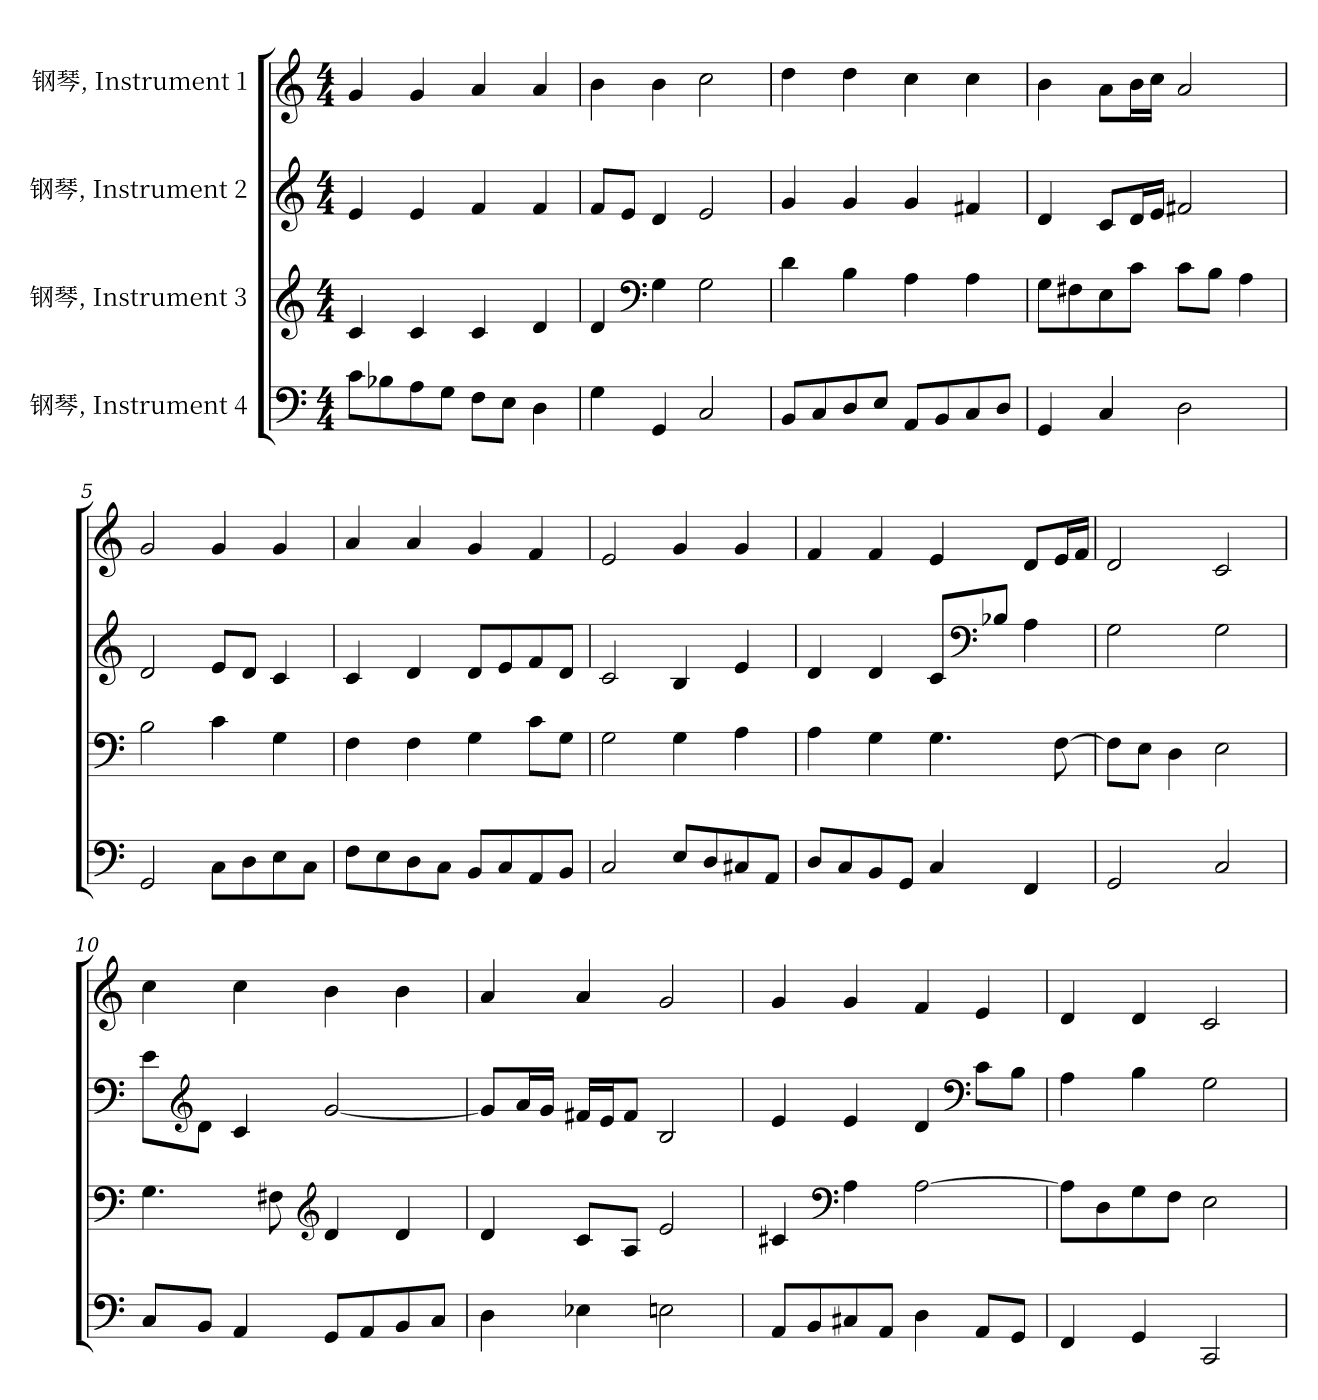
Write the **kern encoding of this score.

**kern	**kern	**kern	**kern
*part4	*part3	*part2	*part1
*staff4	*staff3	*staff2	*staff1
*I"钢琴, Instrument 4	*I"钢琴, Instrument 3	*I"钢琴, Instrument 2	*I"钢琴, Instrument 1
*clefF4	*clefG2	*clefG2	*clefG2
*k[]	*k[]	*k[]	*k[]
*M4/4	*M4/4	*M4/4	*M4/4
*MM88	*MM88	*MM88	*MM88
=1	=1	=1	=1
8c\L	4c/	4e/	4g/
8B-X\	.	.	.
8A\	4c/	4e/	4g/
8G\J	.	.	.
8F\L	4c/	4f/	4a/
8E\J	.	.	.
4D\	4d/	4f/	4a/
=2	=2	=2	=2
4G\	4d/	8f/L	4b\
.	.	8e/J	.
*	*clefF4	*	*
4GG/	4G\	4d/	4b\
2C/	2G\	2e/	2cc\
=3	=3	=3	=3
8BB/L	4d\	4g/	4dd\
8C/	.	.	.
8D/	4B\	4g/	4dd\
8E/J	.	.	.
8AA/L	4A\	4g/	4cc\
8BB/	.	.	.
8C/	4A\	4f#X/	4cc\
8D/J	.	.	.
=4	=4	=4	=4
4GG/	8G\L	4d/	4b\
.	8F#X\	.	.
4C/	8E\	8c/L	8a\L
.	8c\J	16d/L	16b\L
.	.	16e/JJ	16cc\JJ
2D\	8c\L	2f#X/	2a/
.	8B\J	.	.
.	4A\	.	.
!!LO:LB:g=z
=5	=5	=5	=5
2GG/	2B\	2d/	2g/
8C\L	4c\	8e/L	4g/
8D\	.	8d/J	.
8E\	4G\	4c/	4g/
8C\J	.	.	.
=6	=6	=6	=6
8F\L	4F\	4c/	4a/
8E\	.	.	.
8D\	4F\	4d/	4a/
8C\J	.	.	.
8BB/L	4G\	8d/L	4g/
8C/	.	8e/	.
8AA/	8c\L	8f/	4f/
8BB/J	8G\J	8d/J	.
=7	=7	=7	=7
2C/	2G\	2c/	2e/
8E/L	4G\	4B/	4g/
8D/	.	.	.
8C#X/	4A\	4e/	4g/
8AA/J	.	.	.
=8	=8	=8	=8
8D/L	4A\	4d/	4f/
8C/	.	.	.
8BB/	4G\	4d/	4f/
8GG/J	.	.	.
4C/	4.G\	8c/L	4e/
*	*	*clefF4	*
.	.	8B-X/J	.
4FF/	.	4A\	8d/L
.	[8F\	.	16e/L
.	.	.	16f/JJ
=9	=9	=9	=9
2GG/	8F\L]	2G\	2d/
.	8E\J	.	.
.	4D\	.	.
2C/	2E\	2G\	2c/
!!LO:LB:g=z
=10	=10	=10	=10
8C/L	4.G\	8e\L	4cc\
*	*	*clefG2	*
8BB/J	.	8d\J	.
4AA/	.	4c/	4cc\
.	8F#X\	.	.
*	*clefG2	*	*
8GG/L	4d/	[2g/	4b\
8AA/	.	.	.
8BB/	4d/	.	4b\
8C/J	.	.	.
=11	=11	=11	=11
4D\	4d/	8g/L]	4a/
.	.	16a/L	.
.	.	16g/JJ	.
4E-X\	8c/L	16f#X/LL	4a/
.	.	16e/J	.
.	8A/J	8f#/J	.
2En\	2e/	2B/	2g/
=12	=12	=12	=12
8AA/L	4c#X/	4e/	4g/
8BB/	.	.	.
*	*clefF4	*	*
8C#X/	4A\	4e/	4g/
8AA/J	.	.	.
4D\	[2A\	4d/	4f/
*	*	*clefF4	*
8AA/L	.	8c\L	4e/
8GG/J	.	8B\J	.
=13	=13	=13	=13
4FF/	8A\L]	4A\	4d/
.	8D\	.	.
4GG/	8G\	4B\	4d/
.	8F\J	.	.
2CC/	2E\	2G\	2c/
=	=	=	=
*-	*-	*-	*-
